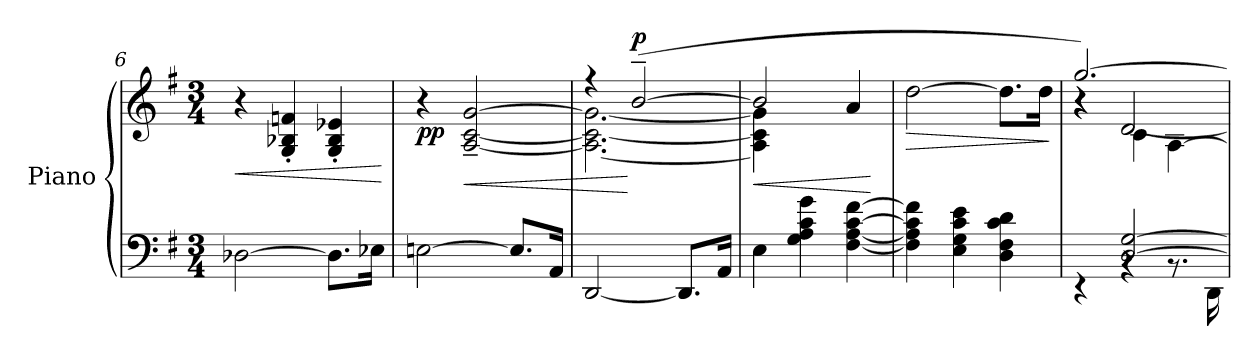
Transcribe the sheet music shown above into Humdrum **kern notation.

**kern	**kern	**dynam
*part1	*part1	*part1
*staff2	*staff1	*staff1/2
*I"Piano	*	*
*I'Pno.	*	*
!!LO:LB:g=z
*clefF4	*clefG2	*
*k[f#]	*k[f#]	*
*M3/4	*M3/4	*
=6	=6	=6
!	!	!LO:HP:b
[2D-X\	4r	<
.	4G/' 4B-X/' 4fn/'	.
8.D-\L]	4G/' 4B-/' 4e-X/'	.
16E-X\Jk	.	.
.	.	[
=7	=7	=7
!	!	!LO:DY:b
[2En\	4r	pp
!	!	!LO:HP:b
.	[2A/~ [2c/~ [2g/~	<
8.E/L]	.	.
16AA/Jk	.	.
=8	=8	=8
*	*^	*
[2DD/	4r	2.A\_ 2.c\_ 2.g\_	.
!	!	!	!LO:DY:n=1:a
.	(>[2b~/	.	[ p
8.DD/L]	.	.	.
16AA/Jk	.	.	.
=9	=9	=9	=9
!	!	!	!LO:HP:b
4E\	2b/]	(<4A\] 4c\] 4g\]	<
4G\ 4A\ 4c\ 4g\	.	2ryy	.
[4F#\ [4A\ [4c\ [4f#\	4a/	.	.
*	*v	*v	*
.	.	[
=10	=10	=10
!	!	!LO:HP:b
4F#\] 4A\] 4c\] 4f#\]	[2dd\	>
4E\ 4G\ 4c\ 4e\	.	.
4D\ 4F#\ 4c\ 4d\)	8.dd\L]	.
.	16dd\Jk	.
.	.	]
=11	=11	=11
*^	*^	*
*	*	*	*^	*
4rEE	4ryy	[2.gg/)	4r	4r	.
[2D/ [2G/	4rBB	.	[2d:/	4c\	.
.	8.rBB	.	.	[4A\	.
.	16DD\	.	.	.	.
*v	*v	*	*	*	*
*	*v	*v	*v	*
=	=	=
*-	*-	*-
